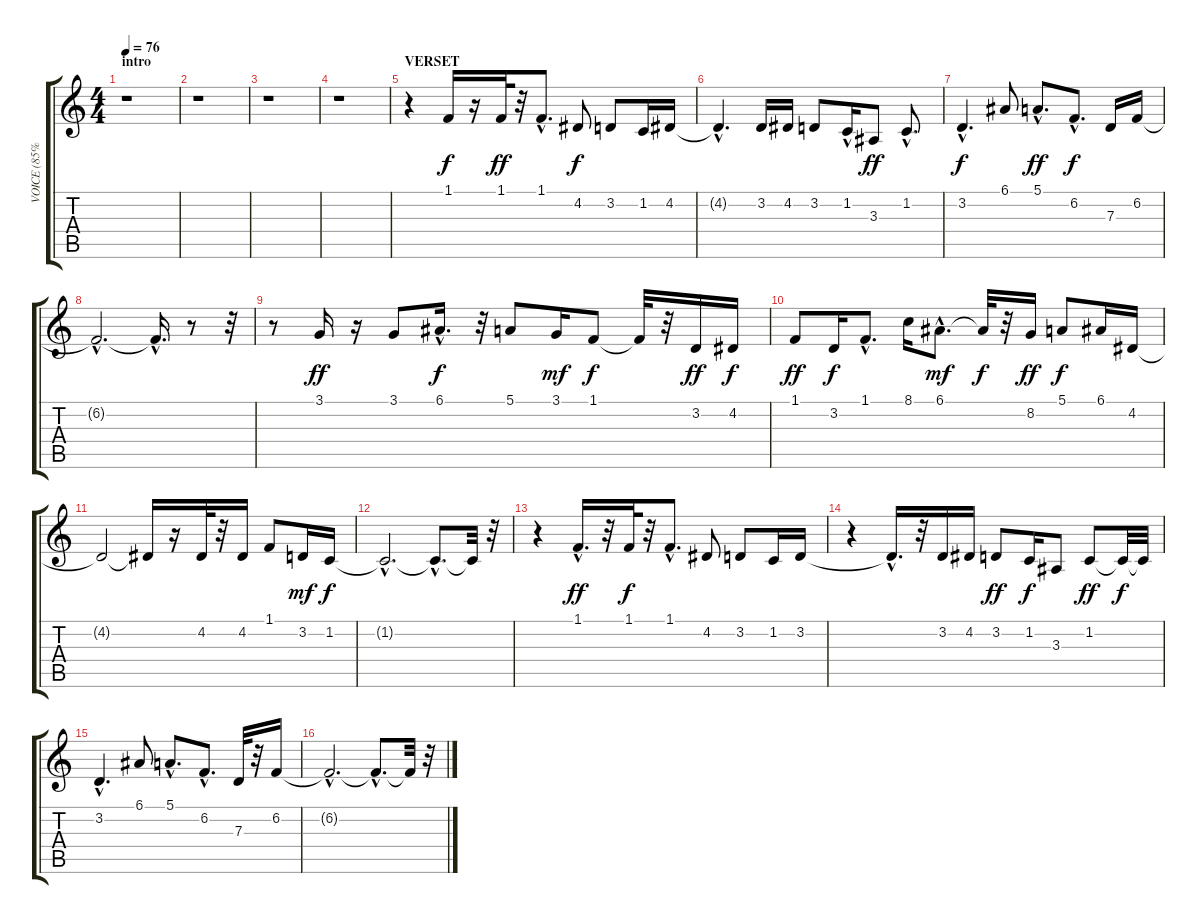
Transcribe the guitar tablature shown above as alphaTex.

\track ("VOICE (85% right)" "VOICE (85%") {instrument harmonica}
\staff {score tabs}
\tuning (E4 B3 G3 D3 A2 E2) {hide}
\ts (4 4)
\section ("" "intro")
\tempo 76
\clef g2
\ks c
r.1{dy f instrument harmonica} |
r.1 |
r.1 |
r.1 |
\section ("" "VERSET")
r.4 1.1.16 r.16 1.1.32{dy ff} r.32 1.1{hac}.8{d} 4.2.8{dy f} 3.2.8 1.2.16 4.2.16 |
4.2{hac t}.4{d} 3.2.16 4.2.16 3.2.8 1.2{hac}.16 3.3.8{dy ff} 1.2{hac}.8{d} |
3.2{hac}.4{d dy f} 6.1.8 5.1{hac}.8{d dy ff} 6.2{hac}.8{d dy f} 7.3.16 6.2.16 |
6.2{hac t}.2{d} 6.2{hac t}.16{d} r.8 r.32 |
r.8 3.1.16{dy ff} r.16 3.1.8 6.1{hac}.16{d dy f} r.32 5.1.8 3.1.16{dy mf} 1.1.8{dy f} 1.1{t}.32 r.32 3.2.16{dy ff} 4.2.16{dy f} |
1.1.8{dy ff} 3.2.16{dy f} 1.1{hac}.8{d} 8.1.16 6.1{hac}.8{d dy mf} 6.1{t}.32{dy f} r.32 8.2.16{dy ff} 5.1.8{dy f} 6.1.16 4.2.16 |
4.2{t}.2 4.2{t}.16 r.16 4.2.32 r.32 4.2.16 1.1.8 3.2.16{dy mf} 1.2.16{dy f} |
1.2{hac t}.2{d} 1.2{hac t}.8{d} 1.2{t}.32 r.32 |
r.4 1.1{hac}.16{d dy ff} r.32 1.1.32{dy f} r.32 1.1{hac}.8{d} 4.2.8 3.2.8 1.2.16 3.2.16 |
r.4 3.2{hac t}.16{d} r.32 3.2.16 4.2.16 3.2.8{dy ff} 1.2.16{dy f} 3.3.8 1.2.8{dy ff} 1.2{t}.32{dy f} 1.2{t}.32 |
3.2{hac}.4{d} 6.1.8 5.1{hac}.8{d} 6.2{hac}.8{d} 7.3.32 r.32 6.2.16 |
6.2{hac t}.2{d} 6.2{hac t}.8{d} 6.2{t}.32 r.32
